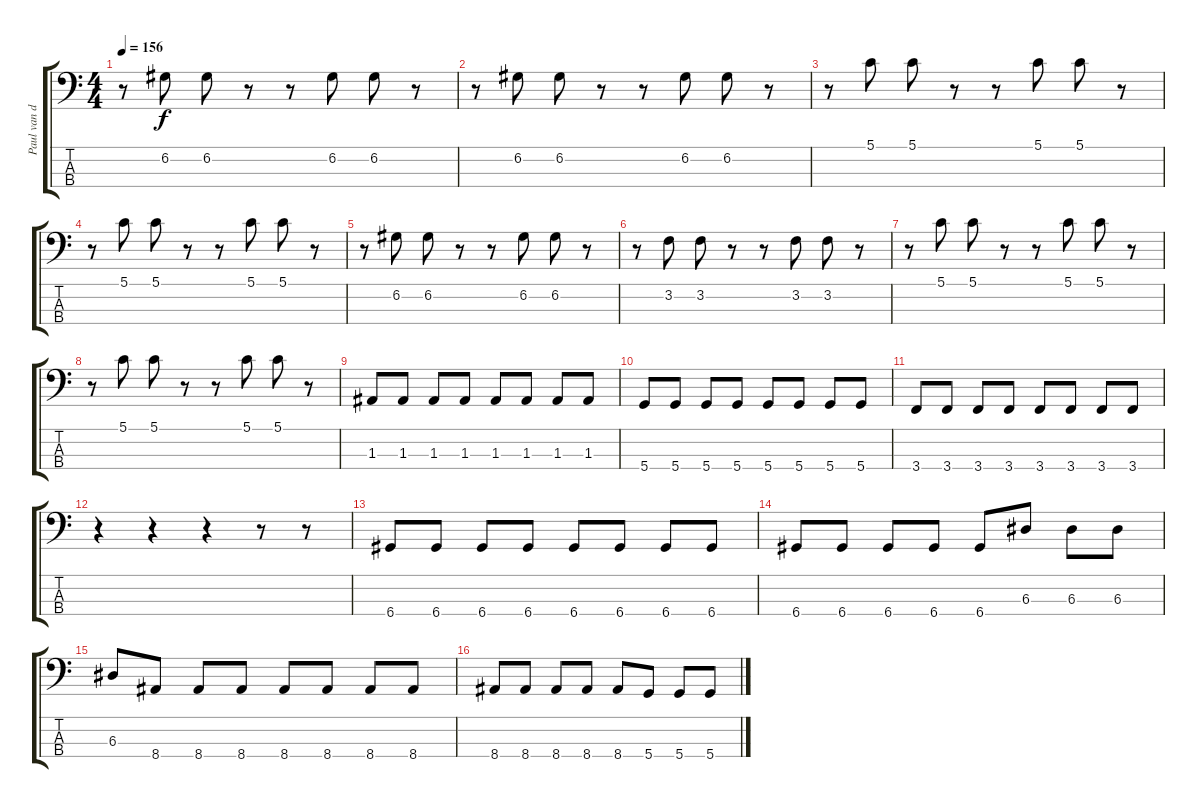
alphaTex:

\track ("Paul van der Walt" "Paul van d") {instrument electricbassfinger}
\staff {score tabs}
\tuning (G2 D2 A1 D1) {hide}
\ts (4 4)
\tempo 156
\clef f4
\ks c
r.8{dy f} 6.2.8 6.2.8 r.8 r.8 6.2.8 6.2.8 r.8 |
r.8 6.2.8 6.2.8 r.8 r.8 6.2.8 6.2.8 r.8 |
r.8 5.1.8 5.1.8 r.8 r.8 5.1.8 5.1.8 r.8 |
r.8 5.1.8 5.1.8 r.8 r.8 5.1.8 5.1.8 r.8 |
r.8 6.2.8 6.2.8 r.8 r.8 6.2.8 6.2.8 r.8 |
r.8 3.2.8 3.2.8 r.8 r.8 3.2.8 3.2.8 r.8 |
r.8 5.1.8 5.1.8 r.8 r.8 5.1.8 5.1.8 r.8 |
r.8 5.1.8 5.1.8 r.8 r.8 5.1.8 5.1.8 r.8 |
1.3.8 1.3.8 1.3.8 1.3.8 1.3.8 1.3.8 1.3.8 1.3.8 |
5.4.8 5.4.8 5.4.8 5.4.8 5.4.8 5.4.8 5.4.8 5.4.8 |
3.4.8 3.4.8 3.4.8 3.4.8 3.4.8 3.4.8 3.4.8 3.4.8 |
r.4 r.4 r.4 r.8 r.8 |
6.4.8 6.4.8 6.4.8 6.4.8 6.4.8 6.4.8 6.4.8 6.4.8 |
6.4.8 6.4.8 6.4.8 6.4.8 6.4.8 6.3.8 6.3.8 6.3.8 |
6.3.8 8.4.8 8.4.8 8.4.8 8.4.8 8.4.8 8.4.8 8.4.8 |
8.4.8 8.4.8 8.4.8 8.4.8 8.4.8 5.4.8 5.4.8 5.4.8
